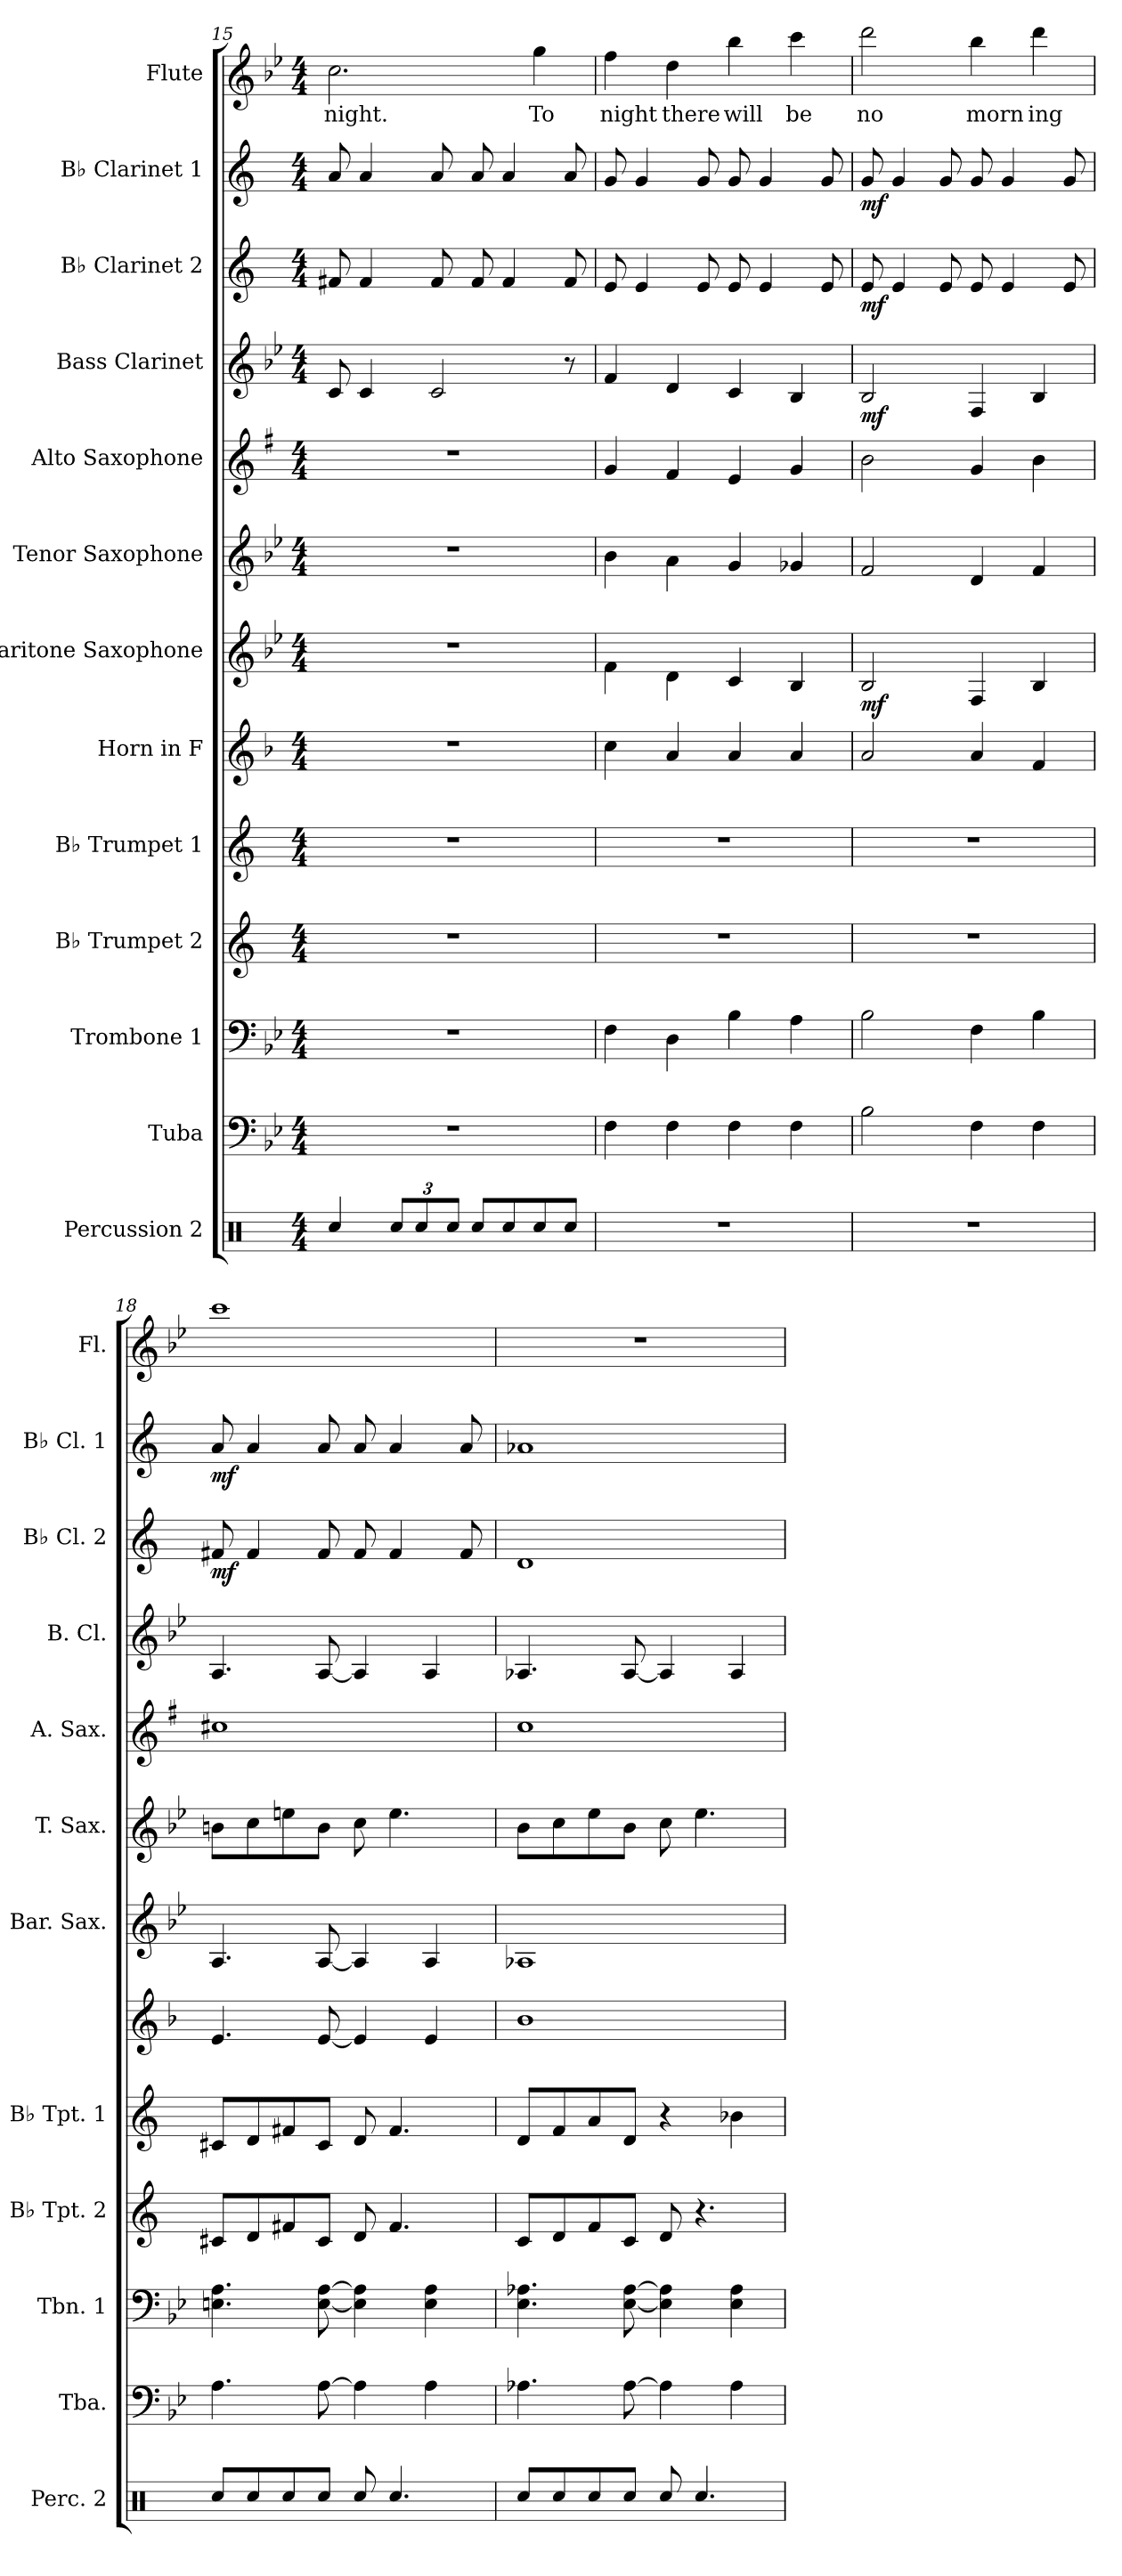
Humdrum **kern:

**kern	**kern	**kern	**kern	**kern	**kern	**kern	**dynam	**kern	**kern	**kern	**dynam	**kern	**dynam	**kern	**dynam	**kern	**text
*part13	*part12	*part11	*part10	*part9	*part8	*part7	*part7	*part6	*part5	*part4	*part4	*part3	*part3	*part2	*part2	*part1	*part1
*staff13	*staff12	*staff11	*staff10	*staff9	*staff8	*staff7	*staff7	*staff6	*staff5	*staff4	*staff4	*staff3	*staff3	*staff2	*staff2	*staff1	*staff1
*I"Percussion 2	*I"Tuba	*I"Trombone 1	*I"B♭ Trumpet 2	*I"B♭ Trumpet 1	*I"Horn in F	*I"Baritone Saxophone	*	*I"Tenor Saxophone	*I"Alto Saxophone	*I"Bass Clarinet	*	*I"B♭ Clarinet 2	*	*I"B♭ Clarinet 1	*	*I"Flute	*
*I'Perc. 2	*I'Tba.	*I'Tbn. 1	*I'B♭ Tpt. 2	*I'B♭ Tpt. 1	*	*I'Bar. Sax.	*	*I'T. Sax.	*I'A. Sax.	*I'B. Cl.	*	*I'B♭ Cl. 2	*	*I'B♭ Cl. 1	*	*I'Fl.	*
!!LO:PB:g=z
*clefX	*clefF4	*clefF4	*clefG2	*clefG2	*clefG2	*clefG2	*	*clefG2	*clefG2	*clefG2	*	*clefG2	*	*clefG2	*	*clefG2	*
*	*	*	*ITrd1c2	*ITrd1c2	*ITrd4c7	*ITrd12c21	*	*ITrd8c14	*ITrd5c9	*ITrd8c14	*	*ITrd1c2	*	*ITrd1c2	*	*	*
*k[]	*k[b-e-]	*k[b-e-]	*k[b-e-]	*k[b-e-]	*k[b-e-]	*k[b-e-]	*	*k[b-e-]	*k[b-e-]	*k[b-e-]	*	*k[b-e-]	*	*k[b-e-]	*	*k[b-e-]	*
*M4/4	*M4/4	*M4/4	*M4/4	*M4/4	*M4/4	*M4/4	*	*M4/4	*M4/4	*M4/4	*	*M4/4	*	*M4/4	*	*M4/4	*
=15	=15	=15	=15	=15	=15	=15	=15	=15	=15	=15	=15	=15	=15	=15	=15	=15	=15
!	!	!	!	!	!	!	!	!	!	!	!	!	!	!	!	!	!LO:LY:b
4Rcc/	1r	1r	1r	1r	1r	1r	.	1r	1r	8C/	.	8en/	.	8g/	.	2.cc\	night.
.	.	.	.	.	.	.	.	.	.	4C/	.	4e/	.	4g/	.	.	.
*Xbrackettup	*	*	*	*	*	*	*	*	*	*	*	*	*	*	*	*	*
12Rcc/L	.	.	.	.	.	.	.	.	.	.	.	.	.	.	.	.	.
12Rcc/	.	.	.	.	.	.	.	.	.	.	.	.	.	.	.	.	.
.	.	.	.	.	.	.	.	.	.	2C/	.	8e/	.	8g/	.	.	.
12Rcc/J	.	.	.	.	.	.	.	.	.	.	.	.	.	.	.	.	.
8Rcc/L	.	.	.	.	.	.	.	.	.	.	.	8e/	.	8g/	.	.	.
8Rcc/	.	.	.	.	.	.	.	.	.	.	.	4e/	.	4g/	.	.	.
!	!	!	!	!	!	!	!	!	!	!	!	!	!	!	!	!	!LO:LY:b
8Rcc/	.	.	.	.	.	.	.	.	.	.	.	.	.	.	.	4gg\	To
8Rcc/J	.	.	.	.	.	.	.	.	.	8r	.	8e/	.	8g/	.	.	.
=16	=16	=16	=16	=16	=16	=16	=16	=16	=16	=16	=16	=16	=16	=16	=16	=16	=16
!	!	!	!	!	!	!	!	!	!	!	!	!	!	!	!	!	!LO:LY:b
1r	4F\	4F\	1r	1r	4f\	4F\	.	4B-\	4B-/	4F/	.	8d/	.	8f/	.	4ff\	night
.	.	.	.	.	.	.	.	.	.	.	.	4d/	.	4f/	.	.	.
!	!	!	!	!	!	!	!	!	!	!	!	!	!	!	!	!	!LO:LY:b
.	4F\	4D\	.	.	4d/	4D\	.	4A\	4A/	4D/	.	.	.	.	.	4dd\	there
.	.	.	.	.	.	.	.	.	.	.	.	8d/	.	8f/	.	.	.
!	!	!	!	!	!	!	!	!	!	!	!	!	!	!	!	!	!LO:LY:b
.	4F\	4B-\	.	.	4d/	4C/	.	4G/	4G/	4C/	.	8d/	.	8f/	.	4bb-\	will
.	.	.	.	.	.	.	.	.	.	.	.	4d/	.	4f/	.	.	.
!	!	!	!	!	!	!	!	!	!	!	!	!	!	!	!	!	!LO:LY:b
.	4F\	4A\	.	.	4d/	4BB-/	.	4G-X/	4B-/	4BB-/	.	.	.	.	.	4ccc\	be
.	.	.	.	.	.	.	.	.	.	.	.	8d/	.	8f/	.	.	.
=17	=17	=17	=17	=17	=17	=17	=17	=17	=17	=17	=17	=17	=17	=17	=17	=17	=17
!	!	!	!	!	!	!	!LO:DY:b	!	!	!	!LO:DY:b	!	!LO:DY:b	!	!LO:DY:b	!	!LO:LY:b
1r	2B-\	2B-\	1r	1r	2d/	2BB-/	mf	2F/	2d\	2BB-/	mf	8d/	mf	8f/	mf	2ddd\	no
.	.	.	.	.	.	.	.	.	.	.	.	4d/	.	4f/	.	.	.
.	.	.	.	.	.	.	.	.	.	.	.	8d/	.	8f/	.	.	.
!	!	!	!	!	!	!	!	!	!	!	!	!	!	!	!	!	!LO:LY:b
.	4F\	4F\	.	.	4d/	4FF/	.	4D/	4B-/	4FF/	.	8d/	.	8f/	.	4bb-\	morn
.	.	.	.	.	.	.	.	.	.	.	.	4d/	.	4f/	.	.	.
!	!	!	!	!	!	!	!	!	!	!	!	!	!	!	!	!	!LO:LY:b
.	4F\	4B-\	.	.	4B-/	4BB-/	.	4F/	4d\	4BB-/	.	.	.	.	.	4ddd\	ing
.	.	.	.	.	.	.	.	.	.	.	.	8d/	.	8f/	.	.	.
=18	=18	=18	=18	=18	=18	=18	=18	=18	=18	=18	=18	=18	=18	=18	=18	=18	=18
!	!	!	!	!	!	!	!	!	!	!	!	!	!LO:DY:b	!	!LO:DY:b	!	!
8Rcc/L	4.A\	4.En\ 4.A\	8Bn/L	8Bn/L	4.A/	4.AA/	.	8Bn\L	1en	4.AA/	.	8en/	mf	8g/	mf	1ccc	.
8Rcc/	.	.	8c/	8c/	.	.	.	8c\	.	.	.	4e/	.	4g/	.	.	.
8Rcc/	.	.	8en/	8en/	.	.	.	8en\	.	.	.	.	.	.	.	.	.
8Rcc/J	[8A\	[8E\ [8A\	8B/J	8B/J	[8A/	[8AA/	.	8B\J	.	[8AA/	.	8e/	.	8g/	.	.	.
8Rcc/	4A\]	4E\] 4A\]	8c/	8c/	4A/]	4AA/]	.	8c\	.	4AA/]	.	8e/	.	8g/	.	.	.
4.Rcc/	.	.	4.e/	4.e/	.	.	.	4.e\	.	.	.	4e/	.	4g/	.	.	.
.	4A\	4E\ 4A\	.	.	4A/	4AA/	.	.	.	4AA/	.	.	.	.	.	.	.
.	.	.	.	.	.	.	.	.	.	.	.	8e/	.	8g/	.	.	.
=19	=19	=19	=19	=19	=19	=19	=19	=19	=19	=19	=19	=19	=19	=19	=19	=19	=19
8Rcc/L	4.A-X\	4.E-\ 4.A-X\	8B-/L	8c/L	1e-	1AA-X	.	8B-\L	1e-	4.AA-X/	.	1c	.	1g-X	.	1r	.
8Rcc/	.	.	8c/	8e-/	.	.	.	8c\	.	.	.	.	.	.	.	.	.
8Rcc/	.	.	8e-/	8g/	.	.	.	8e-\	.	.	.	.	.	.	.	.	.
8Rcc/J	[8A-\	[8E-\ [8A-\	8B-/J	8c/J	.	.	.	8B-\J	.	[8AA-/	.	.	.	.	.	.	.
8Rcc/	4A-\]	4E-\] 4A-\]	8c/	4r	.	.	.	8c\	.	4AA-/]	.	.	.	.	.	.	.
4.Rcc/	.	.	4.r	.	.	.	.	4.e-\	.	.	.	.	.	.	.	.	.
.	4A-\	4E-\ 4A-\	.	4a-X\	.	.	.	.	.	4AA-/	.	.	.	.	.	.	.
=	=	=	=	=	=	=	=	=	=	=	=	=	=	=	=	=	=
*-	*-	*-	*-	*-	*-	*-	*-	*-	*-	*-	*-	*-	*-	*-	*-	*-	*-
